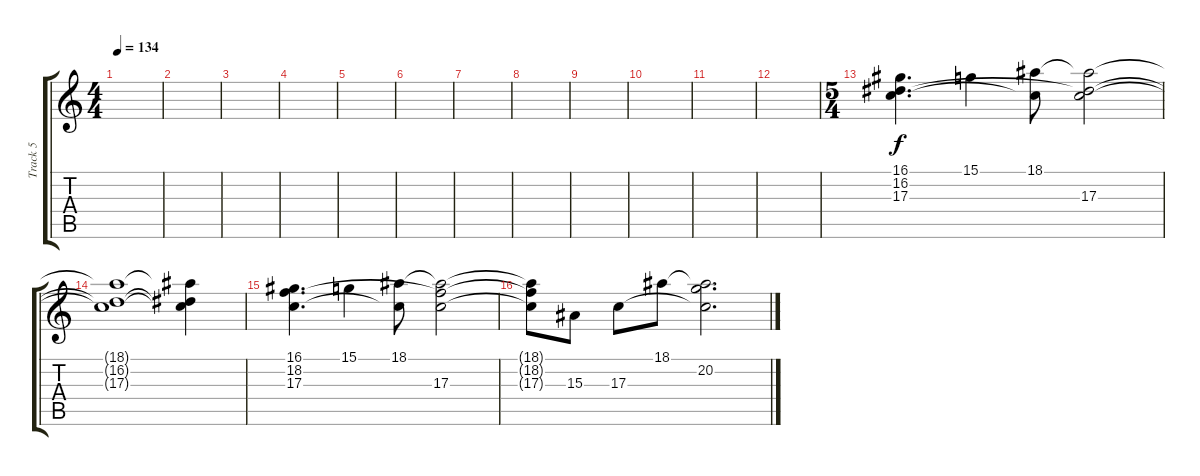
\track ("Track 5" "Track 5") {instrument brightacousticpiano}
\staff {score tabs}
\tuning (E4 B3 G3 D3 A2 E2) {hide}
\ts (4 4)
\tempo 134
\clef g2
\ks c
|
|
|
|
|
|
|
|
|
|
|
|
\ts (5 4)
(16.1 16.2 17.3).4{d} 15.1.4 (18.1 17.3{t}).8 (18.1{t} 16.2{t} 17.3).2 |
(18.1{t} 16.2{t} 17.3{t}).1 (18.1{t} 16.2{t} 17.3{t}).4 |
(16.1 18.2 17.3).4{d} 15.1.4 (18.1 17.3{t}).8 (18.1{t} 18.2{t} 17.3).2 |
(18.1{t} 18.2{t} 17.3{t}).8 15.3.8 17.3.8 18.1.8 (18.1{t} 20.2 17.3{t}).2{d}
